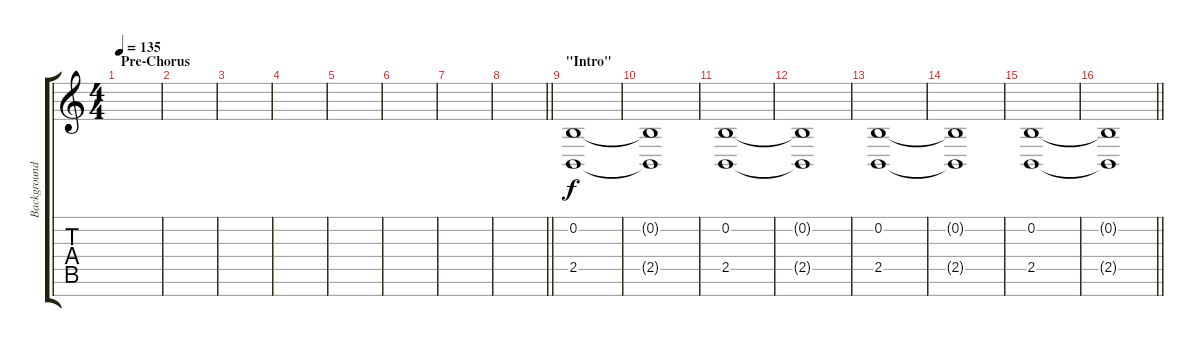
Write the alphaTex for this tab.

\track ("Background Sounds" "Background") {instrument seashore}
\staff {score tabs}
\tuning (E4 B3 G3 D3 A2 E2 B1) {hide}
\ts (4 4)
\section ("" "Pre-Chorus")
\tempo 135
\clef g2
\ks c
|
|
|
|
|
|
|
\barLineRight lightlight
|
\section ("" "\"Intro\"")
(0.2 2.5).1 |
(0.2{t} 2.5{t}).1 |
(0.2 2.5).1 |
(0.2{t} 2.5{t}).1 |
(0.2 2.5).1 |
(0.2{t} 2.5{t}).1 |
(0.2 2.5).1 |
\barLineRight lightlight
(0.2{t} 2.5{t}).1
